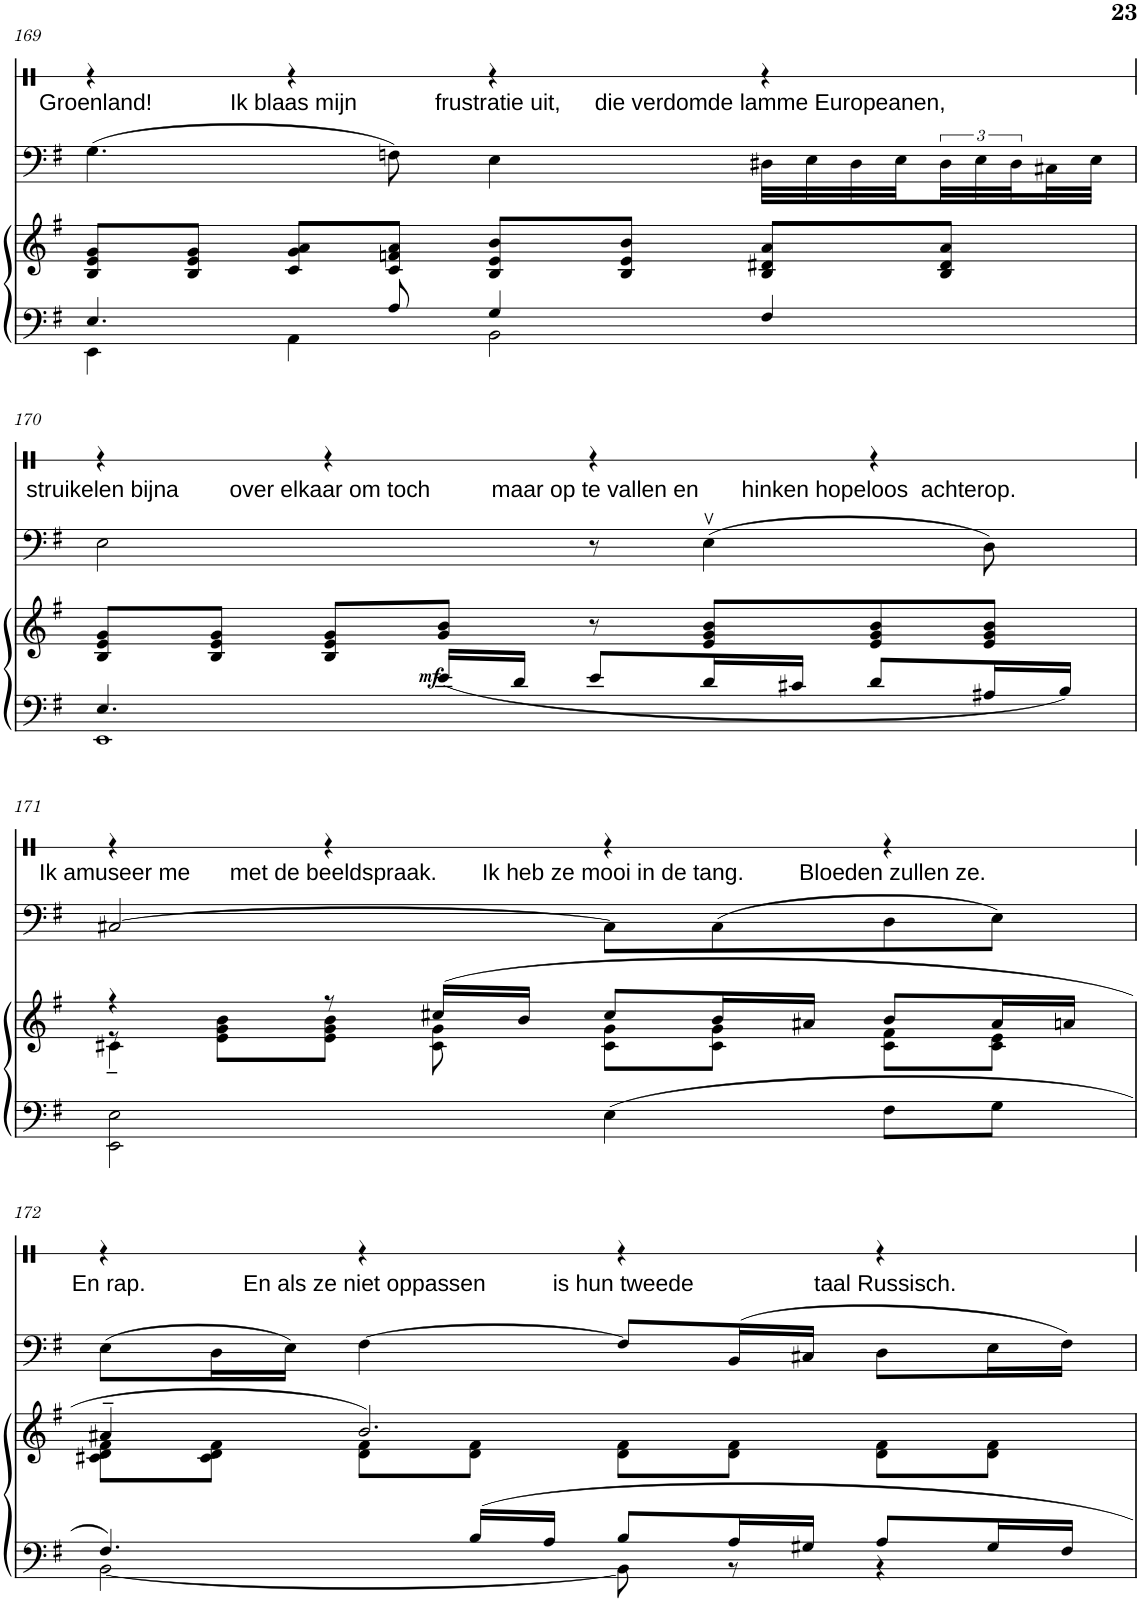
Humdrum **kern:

**kern	**kern	**dynam	**kern	**kern	**text
*part3	*part3	*part3	*part2	*part1	*part1
*staff4	*staff3	*staff3/4	*staff2	*staff1	*staff1
*I"Piano	*	*	*I"Cello	*I"Verteller	*
*I'Pno	*	*	*	*	*
!!LO:PB:g=z
*clefF4	*clefG2	*	*clefF4	*clefX	*
*k[f#]	*k[f#]	*	*k[f#]	*k[]	*
*M4/4	*M4/4	*	*M4/4	*M4/4	*
=169	=169	=169	=169	=169	=169
*^	*	*	*	*	*
!	!	!	!	!	!	!LO:LY:b
4.E/	4EE\	8B/ 8e/ 8g/L	.	(4.G\	4r	Groenland!
.	.	8B/ 8e/ 8g/J	.	.	.	.
!	!	!	!	!	!	!LO:LY:b
.	4AA\	8c/ 8g/ 8a/L	.	.	4r	Ik blaas mijn
8A/	.	8c/ 8fn/ 8a/J	.	8Fn\)	.	.
!	!	!	!	!	!	!LO:LY:b
4G/	2BB\	8B/ 8e/ 8b/L	.	4E\	4r	frustratie uit,
.	.	8B/ 8e/ 8b/J	.	.	.	.
!	!	!	!	!	!	!LO:LY:b
4F#/	.	8B/ 8d#X/ 8a/L	.	32D#X\LLL	4r	die verdomde lamme Europeanen,
.	.	.	.	32E\	.	.
.	.	.	.	32D#\	.	.
.	.	.	.	32E\	.	.
.	.	8B/ 8d#/ 8a/J	.	48D#\	.	.
.	.	.	.	48E\	.	.
.	.	.	.	48D#\	.	.
.	.	.	.	32C#X\	.	.
.	.	.	.	32E\JJJ	.	.
!!LO:LB:g=z
=170	=170	=170	=170	=170	=170	=170
!	!	!	!	!	!	!LO:LY:b
4.E/	1EE	8B/ 8e/ 8g/L	.	2E\	4r	struikelen bijna
.	.	8B/ 8e/ 8g/J	.	.	.	.
!	!	!	!	!	!	!LO:LY:b
.	.	8B/ 8e/ 8g/L	.	.	4r	over elkaar om toch
!	!	!	!LO:DY:a=2	!	!	!
16e/LL	.	8g/ 8b/J	mf	.	.	.
16d/JJ	.	.	.	.	.	.
!	!	!	!	!	!	!LO:LY:b
8e/L	.	8r	.	8r	4r	maar op te vallen en
16d/L	.	8e/ 8g/ 8b/L	.	(4Ev\	.	.
16c#X/JJ	.	.	.	.	.	.
!	!	!	!	!	!	!LO:LY:b
8d/L	.	8e/ 8g/ 8b/	.	.	4r	hinken hopeloos achterop.
16A#X/L	.	8e/ 8g/ 8b/J	.	8D\)	.	.
16B/JJ	.	.	.	.	.	.
*v	*v	*	*	*	*	*
!!LO:LB:g=z
=171	=171	=171	=171	=171	=171
*	*^	*	*	*	*
*	*	*^	*	*	*	*
!	!	!	!	!	!	!	!LO:LY:b
2EE\ 2E\	4r	8r	4c#X~\	.	[2C#X/	4r	Ik amuseer me
.	.	8e\ 8g\ 8b\L	.	.	.	.	.
!	!	!	!	!	!	!	!LO:LY:b
.	8r	8e\ 8g\ 8b\J	2.ryy	.	.	4r	met de beeldspraak.
.	(16cc#X/LL	8c#\ 8g\	.	.	.	.	.
.	16b/JJ	.	.	.	.	.	.
!	!	!	!	!	!	!	!LO:LY:b
4E\	8cc#/L	8c#\ 8g\L	.	.	8C#\L]	4r	Ik heb ze mooi in de tang.
.	16b/L	8c#\ 8g\J	.	.	(8C#\	.	.
.	16a#X/JJ	.	.	.	.	.	.
!	!	!	!	!	!	!	!LO:LY:b
8F#\L	8b/L	8c#\ 8f#\L	.	.	8D\	4r	Bloeden zullen ze.
8G\J	16a#/L	8c#\ 8e\J	.	.	8E\J)	.	.
.	16an/JJ	.	.	.	.	.	.
*	*	*v	*v	*	*	*	*
!!LO:LB:g=z
=172	=172	=172	=172	=172	=172	=172
*^	*	*	*	*	*	*
!	!	!	!	!	!	!	!LO:LY:b
4.F#/	[2BB\	4a#X~/	8c#X\ 8d\ 8f#\L	.	(8E\L	4r	En rap.
.	.	.	8c#\ 8d\ 8f#\J	.	16D\L	.	.
.	.	.	.	.	16E\JJ)	.	.
!	!	!	!	!	!	!	!LO:LY:b
.	.	2.b/)	8d\ 8f#\L	.	[4F#\	4r	En als ze niet oppassen
16B/LL	.	.	8d\ 8f#\J	.	.	.	.
16A/JJ	.	.	.	.	.	.	.
!	!	!	!	!	!	!	!LO:LY:b
8B/L	8BB\]	.	8d\ 8f#\L	.	8F#/L]	4r	is hun tweede
16A/L	8r	.	8d\ 8f#\J	.	(16BB/L	.	.
16G#X/JJ	.	.	.	.	16C#X/JJ	.	.
!	!	!	!	!	!	!	!LO:LY:b
8A/L	4r	.	8d\ 8f#\L	.	8D\L	4r	taal Russisch.
16G#/L	.	.	8d\ 8f#\J	.	16E\L	.	.
16F#/JJ	.	.	.	.	16F#\JJ)	.	.
*v	*v	*	*	*	*	*	*
*	*v	*v	*	*	*	*
=	=	=	=	=	=
*-	*-	*-	*-	*-	*-
